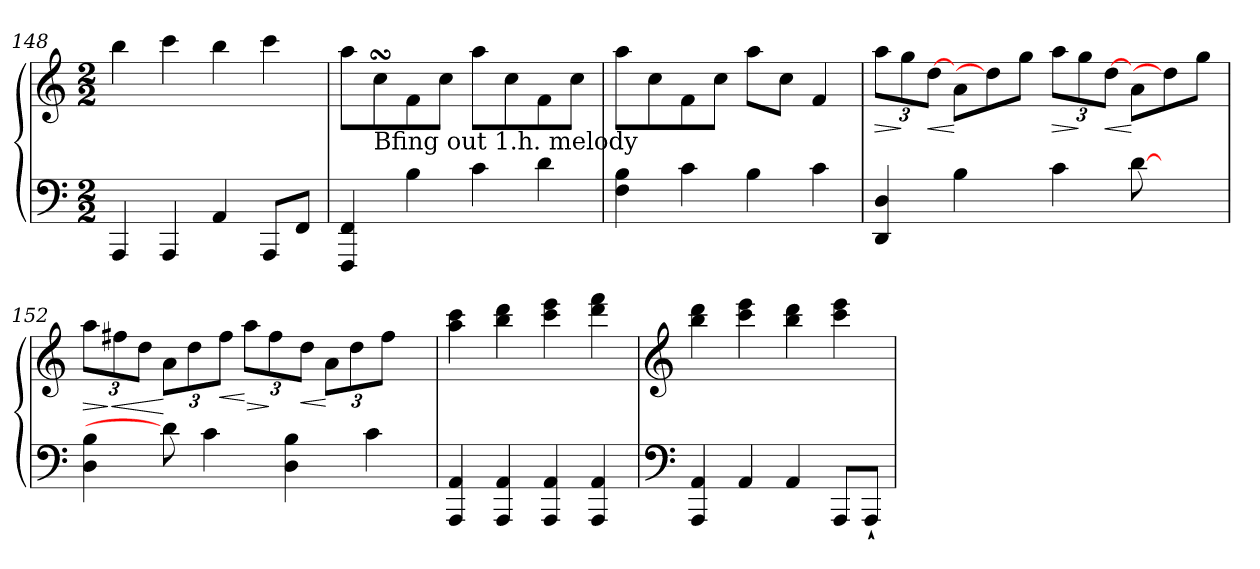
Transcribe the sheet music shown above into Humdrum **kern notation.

**kern	**kern	**dynam
*part1	*part1	*part1
*staff2	*staff1	*staff1/2
*clefF4	*clefG2	*
*k[]	*k[]	*
*C:	*C:	*
*M2/2	*M2/2	*
=148	=148	=148
4AAA/	4bb\	.
4AAA/	4ccc\	.
4AA/	4bb\	.
8AAA/L	4ccc\	.
8FF/J	.	.
=149	=149	=149
4FFF/ 4FF/	8aa\L	.
!	!LO:TX:b:t=Bﬁng out 1.h. melody	!
.	8ccsSSs\	.
4B\	8f\	.
.	8cc\J	.
4c\	8aa\L	.
.	8cc\	.
4d\	8f\	.
.	8cc\J	.
!!LO:LB:g=z
=150	=150	=150
4F\ 4B\	8aa\L	.
.	8cc\	.
4c\	8f\	.
.	8cc\J	.
4B\	8aa\L	.
.	8cc\J	.
4c\	4f/	.
=151	=151	=151
*	*Xbrackettup	*
!	!	!LO:HP:b
4DD/ 4D/	12aa\L	>
.	12gg\	]
!	!	!LO:HP:b
.	[12dd\J	<
4B\	8a\L	[
.	8dd\]	.
8ryy	8gg\J	.
!	!	!LO:HP:b
4c\	12aa\L	>
.	12gg\	]
!	!	!LO:HP:b
.	[12dd\J	<
[8d\	8a\L	[
8ryy	8dd\]	.
8ryy	8gg\J	.
=152	=152	=152
!	!	!LO:HP:b
4D\ 4B\	12aa\L	>
!	!	!LO:HP:n=1:b
.	12ff#X\	] <
.	12dd\J	.
8d\]	12a\L	[
.	12dd\	.
4c\	.	.
!	!	!LO:HP:b
.	12ff#\J	<
!	!	!LO:HP:n=1:b
.	12aa\L	[ >
.	12ff#\	]
4D\ 4B\	.	.
!	!	!LO:HP:b
.	12dd\J	<
.	12a\L	[
.	12dd\	.
4c\	.	.
.	12ff#\J	.
.	8ryy	.
=153	=153	=153
4AAA/ 4AA/	4aa\ 4ccc\	.
4AAA/ 4AA/	4bb\ 4ddd\	.
4AAA/ 4AA/	4ccc\ 4eee\	.
4AAA/ 4AA/	4ddd\ 4fff\	.
!!LO:PB:g=z
=154	=154	=154
*clefF4	*clefG2	*
4AAA/ 4AA/	4bb\ 4ddd\	.
4AA/	4ccc\ 4eee\	.
4AA/	4bb\ 4ddd\	.
8AAA/L	4ccc\ 4eee\	.
8AAA`/J	.	.
=	=	=
*-	*-	*-
